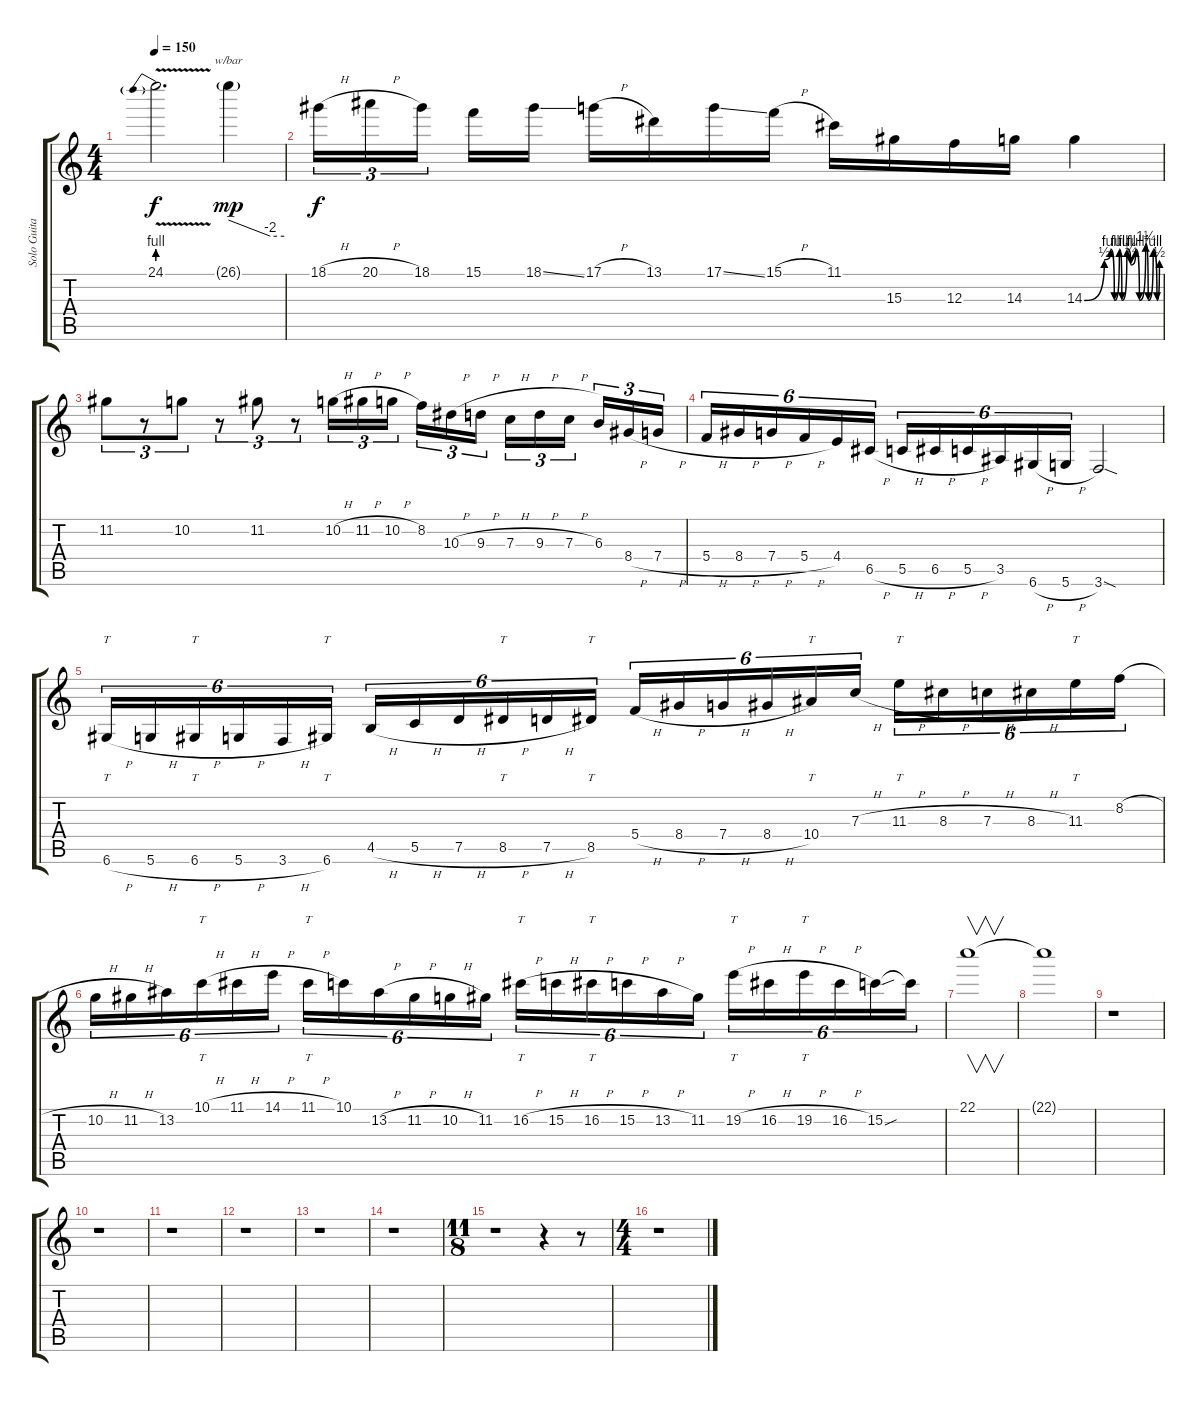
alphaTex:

\track ("Solo Guitar" "Solo Guita") {instrument distortionguitar}
\staff {score tabs}
\tuning (D4 A3 F3 C3 G2 D2) {hide}
\ts (4 4)
\tempo 150
\clef g2
\ks c
24.1{be (prebend 0 4 60 4) v}.2{d dy f} 26.1{g}.4{tbe (custom default 0 0 45 -8 60 -8) dy mp} |
18.1{h}.16{tu (3 2) dy f} 20.1{h}.16{tu (3 2)} 18.1.16{tu (3 2)} 15.1.16 18.1{ss}.16 17.1{h}.16 13.1.16 17.1{ss}.16 15.1{h}.16 11.1.16 15.3.16 12.3.16 14.3.16 14.3{be (custom 0 0 16 2 21 4 24 0 28 4 30 0 34 4 37 1 41 4 44 0 49 5 51 0 55 4 58 0 60 2)}.4 |
11.2.8{tu (3 2)} r.8{tu (3 2)} 10.2.8{tu (3 2)} r.8{tu (3 2)} 11.2.8{tu (3 2)} r.8{tu (3 2)} 10.2{h}.16{tu (3 2)} 11.2{h}.16{tu (3 2)} 10.2{h}.16{tu (3 2)} 8.2.16{tu (3 2)} 10.3{h}.16{tu (3 2)} 9.3{h}.16{tu (3 2)} 7.3{h}.16{tu (3 2)} 9.3{h}.16{tu (3 2)} 7.3{h}.16{tu (3 2)} 6.3.16{tu (3 2)} 8.4{h}.16{tu (3 2)} 7.4{h}.16{tu (3 2)} |
5.4{h}.16{tu (6 4)} 8.4{h}.16{tu (6 4)} 7.4{h}.16{tu (6 4)} 5.4{h}.16{tu (6 4)} 4.4.16{tu (6 4)} 6.5{h}.16{tu (6 4)} 5.5{h}.16{tu (6 4)} 6.5{h}.16{tu (6 4)} 5.5{h}.16{tu (6 4)} 3.5.16{tu (6 4)} 6.6{h}.16{tu (6 4)} 5.6{h}.16{tu (6 4)} 3.6{sod}.2 |
6.6{h}.16{tt tu (6 4)} 5.6{h}.16{tu (6 4)} 6.6{h}.16{tt tu (6 4)} 5.6{h}.16{tu (6 4)} 3.6{h}.16{tu (6 4)} 6.6.16{tt tu (6 4)} 4.5{h}.16{tu (6 4)} 5.5{h}.16{tu (6 4)} 7.5{h}.16{tu (6 4)} 8.5{h}.16{tt tu (6 4)} 7.5{h}.16{tu (6 4)} 8.5.16{tt tu (6 4)} 5.4{h}.16{tu (6 4)} 8.4{h}.16{tu (6 4)} 7.4{h}.16{tu (6 4)} 8.4{h}.16{tu (6 4)} 10.4.16{tt tu (6 4)} 7.3{h}.16{tu (6 4)} 11.3{h}.16{tt tu (6 4)} 8.3{h}.16{tu (6 4)} 7.3{h}.16{tu (6 4)} 8.3{h}.16{tu (6 4)} 11.3.16{tt tu (6 4)} 8.2{h}.16{tu (6 4)} |
10.2{h}.16{tu (6 4)} 11.2{h}.16{tu (6 4)} 13.2.16{tu (6 4)} 10.1{h}.16{tt tu (6 4)} 11.1{h}.16{tu (6 4)} 14.1{h}.16{tu (6 4)} 11.1{h}.16{tt tu (6 4)} 10.1.16{tu (6 4)} 13.2{h}.16{tu (6 4)} 11.2{h}.16{tu (6 4)} 10.2{h}.16{tu (6 4)} 11.2.16{tu (6 4)} 16.2{h}.16{tt tu (6 4)} 15.2{h}.16{tu (6 4)} 16.2{h}.16{tt tu (6 4)} 15.2{h}.16{tu (6 4)} 13.2{h}.16{tu (6 4)} 11.2.16{tu (6 4)} 19.2{h}.16{tt tu (6 4)} 16.2{h}.16{tu (6 4)} 19.2{h}.16{tt tu (6 4)} 16.2{h}.16{tu (6 4)} 15.2{sou}.16{tu (6 4)} 15.2{t}.16{tu (6 4)} |
22.1.1{v} |
22.1{t}.1{volume 0} |
r.1{volume 16} |
r.1 |
r.1 |
r.1 |
r.1 |
r.1 |
\ts (11 8)
r.1 r.4 r.8 |
\ts (4 4)
r.1
